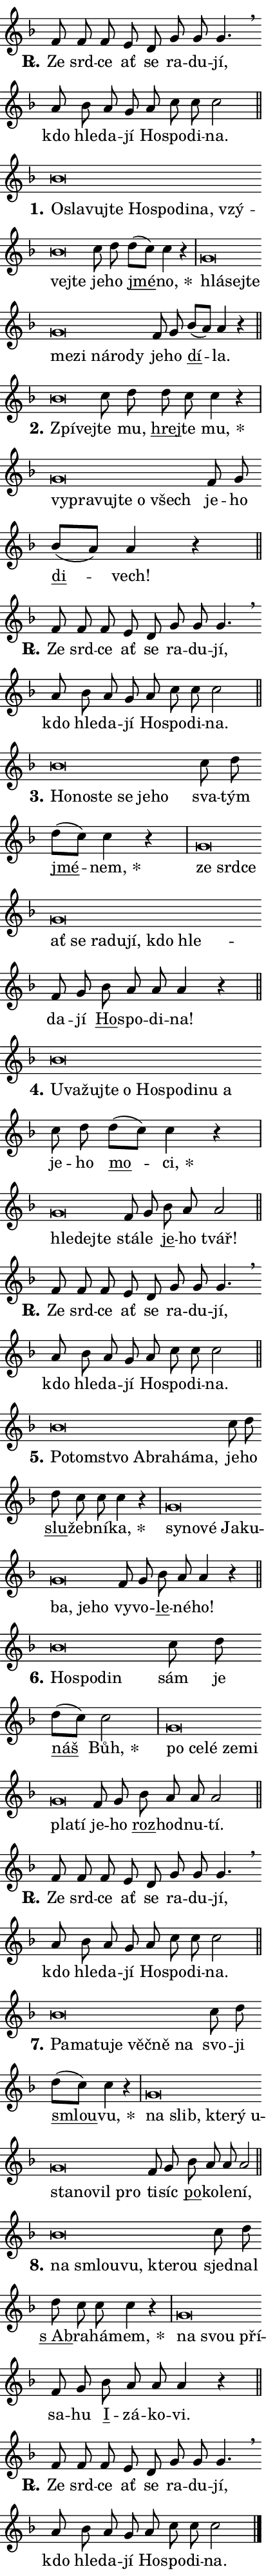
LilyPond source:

\version "2.24.0"
\header { tagline = "" }
\paper {
  indent = 0\cm
  top-margin = 0\cm
  right-margin = 0.13\cm % to fit lyric hyphens
  bottom-margin = 0\cm
  left-margin = 0\cm
  paper-width = 7\cm
  page-breaking = #ly:one-page-breaking
  system-system-spacing.basic-distance = #11
  score-system-spacing.basic-distance = #11
  ragged-last = ##f
}


%% Author: Thomas Morley
%% https://lists.gnu.org/archive/html/lilypond-user/2020-05/msg00002.html
#(define (line-position grob)
"Returns position of @var[grob} in current system:
   @code{'start}, if at first time-step
   @code{'end}, if at last time-step
   @code{'middle} otherwise
"
  (let* ((col (ly:item-get-column grob))
         (ln (ly:grob-object col 'left-neighbor))
         (rn (ly:grob-object col 'right-neighbor))
         (col-to-check-left (if (ly:grob? ln) ln col))
         (col-to-check-right (if (ly:grob? rn) rn col))
         (break-dir-left
           (and
             (ly:grob-property col-to-check-left 'non-musical #f)
             (ly:item-break-dir col-to-check-left)))
         (break-dir-right
           (and
             (ly:grob-property col-to-check-right 'non-musical #f)
             (ly:item-break-dir col-to-check-right))))
        (cond ((eqv? 1 break-dir-left) 'start)
              ((eqv? -1 break-dir-right) 'end)
              (else 'middle))))

#(define (tranparent-at-line-position vctor)
  (lambda (grob)
  "Relying on @code{line-position} select the relevant enry from @var{vctor}.
Used to determine transparency,"
    (case (line-position grob)
      ((end) (not (vector-ref vctor 0)))
      ((middle) (not (vector-ref vctor 1)))
      ((start) (not (vector-ref vctor 2))))))

noteHeadBreakVisibility =
#(define-music-function (break-visibility)(vector?)
"Makes @code{NoteHead}s transparent relying on @var{break-visibility}"
#{
  \override NoteHead.transparent =
    #(tranparent-at-line-position break-visibility)
#})

#(define delete-ledgers-for-transparent-note-heads
  (lambda (grob)
    "Reads whether a @code{NoteHead} is transparent.
If so this @code{NoteHead} is removed from @code{'note-heads} from
@var{grob}, which is supposed to be @code{LedgerLineSpanner}.
As a result ledgers are not printed for this @code{NoteHead}"
    (let* ((nhds-array (ly:grob-object grob 'note-heads))
           (nhds-list
             (if (ly:grob-array? nhds-array)
                 (ly:grob-array->list nhds-array)
                 '()))
           ;; Relies on the transparent-property being done before
           ;; Staff.LedgerLineSpanner.after-line-breaking is executed.
           ;; This is fragile ...
           (to-keep
             (remove
               (lambda (nhd)
                 (ly:grob-property nhd 'transparent #f))
               nhds-list)))
      ;; TODO find a better method to iterate over grob-arrays, similiar
      ;; to filter/remove etc for lists
      ;; For now rebuilt from scratch
      (set! (ly:grob-object grob 'note-heads)  '())
      (for-each
        (lambda (nhd)
          (ly:pointer-group-interface::add-grob grob 'note-heads nhd))
        to-keep))))

squashNotes = {
  \override NoteHead.X-extent = #'(-0.2 . 0.2)
  \override NoteHead.Y-extent = #'(-0.75 . 0)
  \override NoteHead.stencil =
    #(lambda (grob)
       (let ((pos (ly:grob-property grob 'staff-position)))
         (begin
           (if (< pos -7) (display "ERROR: Lower brevis then expected\n") (display ""))
           (if (<= pos -6) ly:text-interface::print ly:note-head::print))))
}
unSquashNotes = {
  \revert NoteHead.X-extent
  \revert NoteHead.Y-extent
  \revert NoteHead.stencil
}

hideNotes = \noteHeadBreakVisibility #begin-of-line-visible
unHideNotes = \noteHeadBreakVisibility #all-visible

% work-around for resetting accidentals
% https://lilypond.org/doc/v2.23/Documentation/notation/displaying-rhythms#unmetered-music
cadenzaMeasure = {
  \cadenzaOff
  \partial 1024 s1024
  \cadenzaOn
}

#(define-markup-command (accent layout props text) (markup?)
  "Underline accented syllable"
  (interpret-markup layout props
    #{\markup \override #'(offset . 4.3) \underline { #text }#}))

responsum = \markup \concat {
  "R" \hspace #-1.05 \path #0.1 #'((moveto 0 0.07) (lineto 0.9 0.8)) \hspace #0.05 "."
}

spaceSize = #0.6828661417322834 % exact space size for TeX Gyre Schola

\layout {
  \context {
    \Staff
    \remove "Time_signature_engraver"
    \override LedgerLineSpanner.after-line-breaking = #delete-ledgers-for-transparent-note-heads
  }
  \context {
    \Lyrics {
      \override LyricSpace.minimum-distance = \spaceSize
      \override LyricText.font-name = #"TeX Gyre Schola"
      \override LyricText.font-size = 1
      \override StanzaNumber.font-name = #"TeX Gyre Schola Bold"
      \override StanzaNumber.font-size = 1
    }
  }
  \context {
    \Score 
    \override NoteHead.text =
      #(lambda (grob) 
        (let ((pos (ly:grob-property grob 'staff-position)))
          #{\markup {
            \combine
              \halign #-0.55 \raise #(if (= pos -6) 0 0.5) \override #'(thickness . 2) \draw-line #'(3.2 . 0)
              \musicglyph "noteheads.sM1"
          }#}))
  }
}

% magnetic-lyrics.ily
%
%   written by
%     Jean Abou Samra <jean@abou-samra.fr>
%     Werner Lemberg <wl@gnu.org>
%
%   adapted by
%     Jiri Hon <jiri.hon@gmail.com>
%
% Version 2022-Apr-15

% https://www.mail-archive.com/lilypond-user@gnu.org/msg149350.html

#(define (Left_hyphen_pointer_engraver context)
   "Collect syllable-hyphen-syllable occurrences in lyrics and store
them in properties.  This engraver only looks to the left.  For
example, if the lyrics input is @code{foo -- bar}, it does the
following.

@itemize @bullet
@item
Set the @code{text} property of the @code{LyricHyphen} grob between
@q{foo} and @q{bar} to @code{foo}.

@item
Set the @code{left-hyphen} property of the @code{LyricText} grob with
text @q{foo} to the @code{LyricHyphen} grob between @q{foo} and
@q{bar}.
@end itemize

Use this auxiliary engraver in combination with the
@code{lyric-@/text::@/apply-@/magnetic-@/offset!} hook."
   (let ((hyphen #f)
         (text #f))
     (make-engraver
      (acknowledgers
       ((lyric-syllable-interface engraver grob source-engraver)
        (set! text grob)))
      (end-acknowledgers
       ((lyric-hyphen-interface engraver grob source-engraver)
        ;(when (not (grob::has-interface grob 'lyric-space-interface))
          (set! hyphen grob)));)
      ((stop-translation-timestep engraver)
       (when (and text hyphen)
         (ly:grob-set-object! text 'left-hyphen hyphen))
       (set! text #f)
       (set! hyphen #f)))))

#(define (lyric-text::apply-magnetic-offset! grob)
   "If the space between two syllables is less than the value in
property @code{LyricText@/.details@/.squash-threshold}, move the right
syllable to the left so that it gets concatenated with the left
syllable.

Use this function as a hook for
@code{LyricText@/.after-@/line-@/breaking} if the
@code{Left_@/hyphen_@/pointer_@/engraver} is active."
   (let ((hyphen (ly:grob-object grob 'left-hyphen #f)))
     (when hyphen
       (let ((left-text (ly:spanner-bound hyphen LEFT)))
         (when (grob::has-interface left-text 'lyric-syllable-interface)
           (let* ((common (ly:grob-common-refpoint grob left-text X))
                  (this-x-ext (ly:grob-extent grob common X))
                  (left-x-ext
                   (begin
                     ;; Trigger magnetism for left-text.
                     (ly:grob-property left-text 'after-line-breaking)
                     (ly:grob-extent left-text common X)))
                  ;; `delta` is the gap width between two syllables.
                  (delta (- (interval-start this-x-ext)
                            (interval-end left-x-ext)))
                  (details (ly:grob-property grob 'details))
                  (threshold (assoc-get 'squash-threshold details 0.2)))
             (when (< delta threshold)
               (let* (;; We have to manipulate the input text so that
                      ;; ligatures crossing syllable boundaries are not
                      ;; disabled.  For languages based on the Latin
                      ;; script this is essentially a beautification.
                      ;; However, for non-Western scripts it can be a
                      ;; necessity.
                      (lt (ly:grob-property left-text 'text))
                      (rt (ly:grob-property grob 'text))
                      (is-space (grob::has-interface hyphen 'lyric-space-interface))
                      (space (if is-space " " ""))
                      (extra-delta (if is-space spaceSize 0))
                      ;; Append new syllable.
                      (ltrt-space (if (and (string? lt) (string? rt))
                                (string-append lt space rt)
                                (make-concat-markup (list lt space rt))))
                      ;; Right-align `ltrt` to the right side.
                      (ltrt-space-markup (grob-interpret-markup
                               grob
                               (make-translate-markup
                                (cons (interval-length this-x-ext) 0)
                                (make-right-align-markup ltrt-space)))))
                 (begin
                   ;; Don't print `left-text`.
                   (ly:grob-set-property! left-text 'stencil #f)
                   ;; Set text and stencil (which holds all collected
                   ;; syllables so far) and shift it to the left.
                   (ly:grob-set-property! grob 'text ltrt-space)
                   (ly:grob-set-property! grob 'stencil ltrt-space-markup)
                   (ly:grob-translate-axis! grob (- (- delta extra-delta)) X))))))))))


#(define (lyric-hyphen::displace-bounds-first grob)
   ;; Make very sure this callback isn't triggered too early.
   (let ((left (ly:spanner-bound grob LEFT))
         (right (ly:spanner-bound grob RIGHT)))
     (ly:grob-property left 'after-line-breaking)
     (ly:grob-property right 'after-line-breaking)
     (ly:lyric-hyphen::print grob)))

squashThreshold = #0.4

\layout {
  \context {
    \Lyrics
    \consists #Left_hyphen_pointer_engraver
    \override LyricText.after-line-breaking =
      #lyric-text::apply-magnetic-offset!
    \override LyricHyphen.stencil = #lyric-hyphen::displace-bounds-first
    \override LyricText.details.squash-threshold = \squashThreshold
    \override LyricHyphen.minimum-distance = 0
    \override LyricHyphen.minimum-length = \squashThreshold
  }
}

squashText = \override LyricText.details.squash-threshold = 9999
unSquashText = \override LyricText.details.squash-threshold = \squashThreshold

leftText = \override LyricText.self-alignment-X = #LEFT
unLeftText = \revert LyricText.self-alignment-X

starOffset = #(lambda (grob) 
                (let ((x_offset (ly:self-alignment-interface::aligned-on-x-parent grob)))
                  (if (= x_offset 0) 0 (+ x_offset 1.2))))

star = #(define-music-function (syllable)(string?)
"Append star separator at the end of a syllable"
#{
  \once \override LyricText.X-offset = #starOffset
  \lyricmode { \markup {
    #syllable
    \override #'((font-name . "TeX Gyre Schola Bold")) \hspace #0.2 \lower #0.65 \larger "*"
  } }
#})

starAccent = #(define-music-function (syllable)(string?)
"Append star separator at the end of a syllable and make accent"
#{
  \once \override LyricText.X-offset = #starOffset
  \lyricmode { \markup {
    \accent #syllable
    \override #'((font-name . "TeX Gyre Schola Bold")) \hspace #0.2 \lower #0.65 \larger "*"
  } }
#})

breath = #(define-music-function (syllable)(string?)
"Append breathing indicator at the end of a syllable"
#{
  \lyricmode { \markup { #syllable "+" } }
#})

optionalBreath = #(define-music-function (syllable)(string?)
"Append optional breathing indicator at the end of a syllable"
#{
  \lyricmode { \markup { #syllable "(+)" } }
#})


\score {
    <<
        \new Voice = "melody" { \cadenzaOn \key f \major \relative { f'8 f f e d g g g4. \breathe \bar "" a8 bes a g \bar "" a c c c2 \cadenzaMeasure \bar "||" \break } }
        \new Lyrics \lyricsto "melody" { \lyricmode { \set stanza = \responsum
Ze srd -- ce ať se ra -- du -- jí, kdo hle -- da -- jí Ho -- spo -- di -- na. } }
    >>
    \layout {}
}

\score {
    <<
        \new Voice = "melody" { \cadenzaOn \key f \major \relative { \squashNotes bes'\breve*1/16 \hideNotes \breve*1/16 \bar "" \breve*1/16 \bar "" \breve*1/16 \bar "" \breve*1/16 \bar "" \breve*1/16 \bar "" \breve*1/16 \bar "" \breve*1/16 \bar "" \breve*1/16 \bar "" \breve*1/16 \breve*1/16 \bar "" \unHideNotes \unSquashNotes c8 d \bar "" d[( c)] c4 r \cadenzaMeasure \bar "|" \squashNotes g\breve*1/16 \hideNotes \breve*1/16 \bar "" \breve*1/16 \bar "" \breve*1/16 \bar "" \breve*1/16 \bar "" \breve*1/16 \bar "" \breve*1/16 \breve*1/16 \bar "" \unHideNotes \unSquashNotes f8 g \bar "" bes[( a)] a4 r \cadenzaMeasure \bar "||" \break } }
        \new Lyrics \lyricsto "melody" { \lyricmode { \set stanza = "1."
\leftText O -- \squashText sla -- vuj -- te Ho -- spo -- di -- na, vzý -- vej -- te \unLeftText \unSquashText je -- ho \markup \accent jmé -- \star no, \leftText hlá -- \squashText sej -- te me -- zi ná -- ro -- dy \unLeftText \unSquashText je -- ho \markup \accent dí -- la. } }
    >>
    \layout {}
}

\score {
    <<
        \new Voice = "melody" { \cadenzaOn \key f \major \relative { \squashNotes bes'\breve*1/16 \hideNotes \breve*1/16 \bar "" \unHideNotes \unSquashNotes c8 d \bar "" d c c4 r \cadenzaMeasure \bar "|" \squashNotes g\breve*1/16 \hideNotes \breve*1/16 \bar "" \breve*1/16 \bar "" \breve*1/16 \bar "" \breve*1/16 \breve*1/16 \bar "" \unHideNotes \unSquashNotes f8 g \bar "" bes[( a)] a4 r \cadenzaMeasure \bar "||" \break } }
        \new Lyrics \lyricsto "melody" { \lyricmode { \set stanza = "2."
\leftText Zpí -- \squashText vej -- \unLeftText \unSquashText te mu, \markup \accent hrej -- te \star mu, \leftText vy -- \squashText pra -- vuj -- te o všech \unLeftText \unSquashText je -- ho \markup \accent di -- vech! } }
    >>
    \layout {}
}

\score {
    <<
        \new Voice = "melody" { \cadenzaOn \key f \major \relative { f'8 f f e d g g g4. \breathe \bar "" a8 bes a g \bar "" a c c c2 \cadenzaMeasure \bar "||" \break } }
        \new Lyrics \lyricsto "melody" { \lyricmode { \set stanza = \responsum
Ze srd -- ce ať se ra -- du -- jí, kdo hle -- da -- jí Ho -- spo -- di -- na. } }
    >>
    \layout {}
}

\score {
    <<
        \new Voice = "melody" { \cadenzaOn \key f \major \relative { \squashNotes bes'\breve*1/16 \hideNotes \breve*1/16 \bar "" \breve*1/16 \bar "" \breve*1/16 \bar "" \breve*1/16 \breve*1/16 \bar "" \unHideNotes \unSquashNotes c8 d \bar "" d[( c)] c4 r \cadenzaMeasure \bar "|" \squashNotes g\breve*1/16 \hideNotes \breve*1/16 \bar "" \breve*1/16 \bar "" \breve*1/16 \bar "" \breve*1/16 \bar "" \breve*1/16 \bar "" \breve*1/16 \bar "" \breve*1/16 \bar "" \breve*1/16 \breve*1/16 \bar "" \unHideNotes \unSquashNotes f8 g \bar "" bes a a a4 r \cadenzaMeasure \bar "||" \break } }
        \new Lyrics \lyricsto "melody" { \lyricmode { \set stanza = "3."
\leftText Ho -- \squashText no -- ste se je -- ho \unLeftText \unSquashText sva -- tým \markup \accent jmé -- \star nem, \leftText ze \squashText srd -- ce ať se ra -- du -- jí, kdo hle -- \unLeftText \unSquashText da -- jí \markup \accent Ho -- spo -- di -- na! } }
    >>
    \layout {}
}

\score {
    <<
        \new Voice = "melody" { \cadenzaOn \key f \major \relative { \squashNotes bes'\breve*1/16 \hideNotes \breve*1/16 \bar "" \breve*1/16 \bar "" \breve*1/16 \bar "" \breve*1/16 \bar "" \breve*1/16 \bar "" \breve*1/16 \bar "" \breve*1/16 \bar "" \breve*1/16 \breve*1/16 \bar "" \unHideNotes \unSquashNotes c8 d \bar "" d[( c)] c4 r \cadenzaMeasure \bar "|" \squashNotes g\breve*1/16 \hideNotes \breve*1/16 \breve*1/16 \bar "" \unHideNotes \unSquashNotes f8 g \bar "" bes a a2 \cadenzaMeasure \bar "||" \break } }
        \new Lyrics \lyricsto "melody" { \lyricmode { \set stanza = "4."
\leftText U -- \squashText va -- žuj -- te o Ho -- spo -- di -- nu a \unLeftText \unSquashText je -- ho \markup \accent mo -- \star ci, \leftText hle -- \squashText dej -- te \unLeftText \unSquashText stá -- le \markup \accent je -- ho tvář! } }
    >>
    \layout {}
}

\score {
    <<
        \new Voice = "melody" { \cadenzaOn \key f \major \relative { f'8 f f e d g g g4. \breathe \bar "" a8 bes a g \bar "" a c c c2 \cadenzaMeasure \bar "||" \break } }
        \new Lyrics \lyricsto "melody" { \lyricmode { \set stanza = \responsum
Ze srd -- ce ať se ra -- du -- jí, kdo hle -- da -- jí Ho -- spo -- di -- na. } }
    >>
    \layout {}
}

\score {
    <<
        \new Voice = "melody" { \cadenzaOn \key f \major \relative { \squashNotes bes'\breve*1/16 \hideNotes \breve*1/16 \bar "" \breve*1/16 \bar "" \breve*1/16 \bar "" \breve*1/16 \bar "" \breve*1/16 \breve*1/16 \bar "" \unHideNotes \unSquashNotes c8 d \bar "" d c c c4 r \cadenzaMeasure \bar "|" \squashNotes g\breve*1/16 \hideNotes \breve*1/16 \bar "" \breve*1/16 \bar "" \breve*1/16 \bar "" \breve*1/16 \bar "" \breve*1/16 \bar "" \breve*1/16 \breve*1/16 \bar "" \unHideNotes \unSquashNotes f8 g \bar "" bes a a4 r \cadenzaMeasure \bar "||" \break } }
        \new Lyrics \lyricsto "melody" { \lyricmode { \set stanza = "5."
\leftText Po -- \squashText tom -- stvo Ab -- ra -- há -- ma, \unLeftText \unSquashText je -- ho \markup \accent slu -- žeb -- ní -- \star ka, \leftText sy -- \squashText no -- vé Ja -- ku -- ba, je -- ho \unLeftText \unSquashText vy -- vo -- \markup \accent le -- né -- ho! } }
    >>
    \layout {}
}

\score {
    <<
        \new Voice = "melody" { \cadenzaOn \key f \major \relative { \squashNotes bes'\breve*1/16 \hideNotes \breve*1/16 \breve*1/16 \bar "" \unHideNotes \unSquashNotes c8 d \bar "" d[( c)] c2 \cadenzaMeasure \bar "|" \squashNotes g\breve*1/16 \hideNotes \breve*1/16 \bar "" \breve*1/16 \bar "" \breve*1/16 \bar "" \breve*1/16 \bar "" \breve*1/16 \breve*1/16 \bar "" \unHideNotes \unSquashNotes f8 g \bar "" bes a a a2 \cadenzaMeasure \bar "||" \break } }
        \new Lyrics \lyricsto "melody" { \lyricmode { \set stanza = "6."
\leftText Ho -- \squashText spo -- din \unLeftText \unSquashText sám je \markup \accent náš \star Bůh, \leftText po \squashText ce -- lé ze -- mi pla -- tí \unLeftText \unSquashText je -- ho \markup \accent roz -- hod -- nu -- tí. } }
    >>
    \layout {}
}

\score {
    <<
        \new Voice = "melody" { \cadenzaOn \key f \major \relative { f'8 f f e d g g g4. \breathe \bar "" a8 bes a g \bar "" a c c c2 \cadenzaMeasure \bar "||" \break } }
        \new Lyrics \lyricsto "melody" { \lyricmode { \set stanza = \responsum
Ze srd -- ce ať se ra -- du -- jí, kdo hle -- da -- jí Ho -- spo -- di -- na. } }
    >>
    \layout {}
}

\score {
    <<
        \new Voice = "melody" { \cadenzaOn \key f \major \relative { \squashNotes bes'\breve*1/16 \hideNotes \breve*1/16 \bar "" \breve*1/16 \bar "" \breve*1/16 \bar "" \breve*1/16 \bar "" \breve*1/16 \breve*1/16 \bar "" \unHideNotes \unSquashNotes c8 d \bar "" d[( c)] c4 r \cadenzaMeasure \bar "|" \squashNotes g\breve*1/16 \hideNotes \breve*1/16 \bar "" \breve*1/16 \bar "" \breve*1/16 \bar "" \breve*1/16 \bar "" \breve*1/16 \bar "" \breve*1/16 \bar "" \breve*1/16 \breve*1/16 \bar "" \unHideNotes \unSquashNotes f8 g \bar "" bes a a a2 \cadenzaMeasure \bar "||" \break } }
        \new Lyrics \lyricsto "melody" { \lyricmode { \set stanza = "7."
\leftText Pa -- \squashText ma -- tu -- je věč -- ně na \unLeftText \unSquashText svo -- ji \markup \accent smlou -- \star vu, \leftText na \squashText slib, kte -- rý u -- sta -- no -- vil pro \unLeftText \unSquashText ti -- síc \markup \accent po -- ko -- le -- ní, } }
    >>
    \layout {}
}

\score {
    <<
        \new Voice = "melody" { \cadenzaOn \key f \major \relative { \squashNotes bes'\breve*1/16 \hideNotes \breve*1/16 \bar "" \breve*1/16 \bar "" \breve*1/16 \breve*1/16 \bar "" \unHideNotes \unSquashNotes c8 d \bar "" d c c c4 r \cadenzaMeasure \bar "|" \squashNotes g\breve*1/16 \hideNotes \breve*1/16 \breve*1/16 \bar "" \unHideNotes \unSquashNotes f8 g \bar "" bes a a a4 r \cadenzaMeasure \bar "||" \break } }
        \new Lyrics \lyricsto "melody" { \lyricmode { \set stanza = "8."
\leftText na \squashText smlou -- vu, kte -- rou \unLeftText \unSquashText sjed -- nal \markup \accent "s Ab" -- ra -- há -- \star mem, \leftText na \squashText svou pří -- \unLeftText \unSquashText sa -- hu \markup \accent I -- zá -- ko -- vi. } }
    >>
    \layout {}
}

\score {
    <<
        \new Voice = "melody" { \cadenzaOn \key f \major \relative { f'8 f f e d g g g4. \breathe \bar "" a8 bes a g \bar "" a c c c2 \cadenzaMeasure \bar "||" \break } \bar "|." }
        \new Lyrics \lyricsto "melody" { \lyricmode { \set stanza = \responsum
Ze srd -- ce ať se ra -- du -- jí, kdo hle -- da -- jí Ho -- spo -- di -- na. } }
    >>
    \layout {}
}
